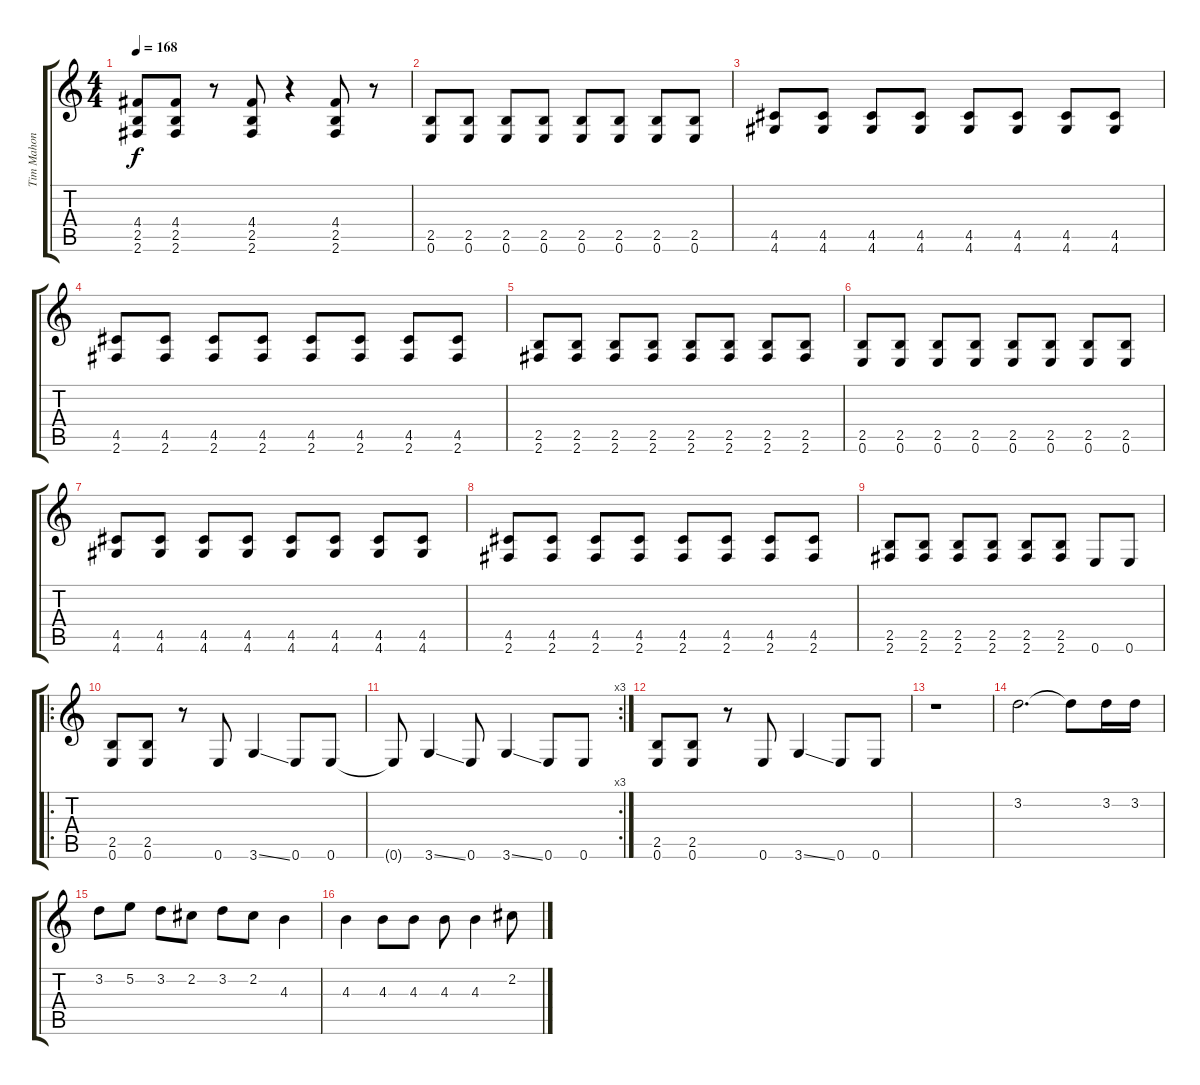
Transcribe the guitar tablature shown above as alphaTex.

\track (" Tim Mahoney" " Tim Mahon") {instrument distortionguitar}
\staff {score tabs}
\tuning (E4 B3 G3 D3 A2 E2) {hide}
\ts (4 4)
\tempo 168
\clef g2
\ks c
(4.4 2.5 2.6).8{dy f} (4.4 2.5 2.6).8 r.8 (4.4 2.5 2.6).8 r.4 (4.4 2.5 2.6).8 r.8 |
(2.5 0.6).8 (2.5 0.6).8 (2.5 0.6).8 (2.5 0.6).8 (2.5 0.6).8 (2.5 0.6).8 (2.5 0.6).8 (2.5 0.6).8 |
(4.5 4.6).8 (4.5 4.6).8 (4.5 4.6).8 (4.5 4.6).8 (4.5 4.6).8 (4.5 4.6).8 (4.5 4.6).8 (4.5 4.6).8 |
(4.5 2.6).8 (4.5 2.6).8 (4.5 2.6).8 (4.5 2.6).8 (4.5 2.6).8 (4.5 2.6).8 (4.5 2.6).8 (4.5 2.6).8 |
(2.5 2.6).8 (2.5 2.6).8 (2.5 2.6).8 (2.5 2.6).8 (2.5 2.6).8 (2.5 2.6).8 (2.5 2.6).8 (2.5 2.6).8 |
(2.5 0.6).8 (2.5 0.6).8 (2.5 0.6).8 (2.5 0.6).8 (2.5 0.6).8 (2.5 0.6).8 (2.5 0.6).8 (2.5 0.6).8 |
(4.5 4.6).8 (4.5 4.6).8 (4.5 4.6).8 (4.5 4.6).8 (4.5 4.6).8 (4.5 4.6).8 (4.5 4.6).8 (4.5 4.6).8 |
(4.5 2.6).8 (4.5 2.6).8 (4.5 2.6).8 (4.5 2.6).8 (4.5 2.6).8 (4.5 2.6).8 (4.5 2.6).8 (4.5 2.6).8 |
(2.5 2.6).8 (2.5 2.6).8 (2.5 2.6).8 (2.5 2.6).8 (2.5 2.6).8 (2.5 2.6).8 0.6.8 0.6.8 |
\ro
(2.5 0.6).8 (2.5 0.6).8 r.8 0.6.8 3.6{ss}.4 0.6.8 0.6.8 |
\rc 3
0.6{t}.8 3.6{ss}.4 0.6.8 3.6{ss}.4 0.6.8 0.6.8 |
(2.5 0.6).8 (2.5 0.6).8 r.8 0.6.8 3.6{ss}.4 0.6.8 0.6.8 |
r.1 |
3.2.2{d} 3.2{t}.8 3.2.16 3.2.16 |
3.2.8 5.2.8 3.2.8 2.2.8 3.2.8 2.2.8 4.3.4 |
4.3.4 4.3.8 4.3.8 4.3.8 4.3.4 2.2.8
